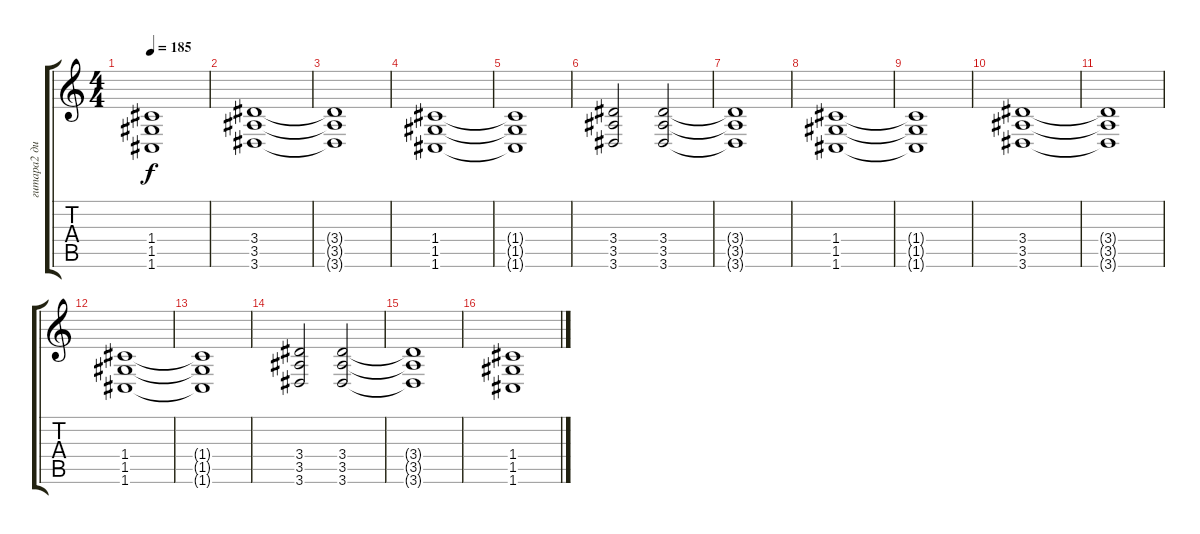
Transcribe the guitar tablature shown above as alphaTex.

\track ("гитара2 дист" "гитара2 ди") {instrument overdrivenguitar}
\staff {score tabs}
\tuning (D4 A3 F3 C3 G2 C2) {hide}
\ts (4 4)
\tempo 185
\clef g2
\ks c
(1.4{t} 1.5{t} 1.6{t}).1{dy f} |
(3.4 3.5 3.6).1 |
(3.4{t} 3.5{t} 3.6{t}).1 |
(1.4 1.5 1.6).1 |
(1.4{t} 1.5{t} 1.6{t}).1 |
(3.4 3.5 3.6).2 (3.4 3.5 3.6).2 |
(3.4{t} 3.5{t} 3.6{t}).1 |
(1.4 1.5 1.6).1 |
(1.4{t} 1.5{t} 1.6{t}).1 |
(3.4 3.5 3.6).1 |
(3.4{t} 3.5{t} 3.6{t}).1 |
(1.4 1.5 1.6).1 |
(1.4{t} 1.5{t} 1.6{t}).1 |
(3.4 3.5 3.6).2 (3.4 3.5 3.6).2 |
(3.4{t} 3.5{t} 3.6{t}).1 |
(1.4 1.5 1.6).1
